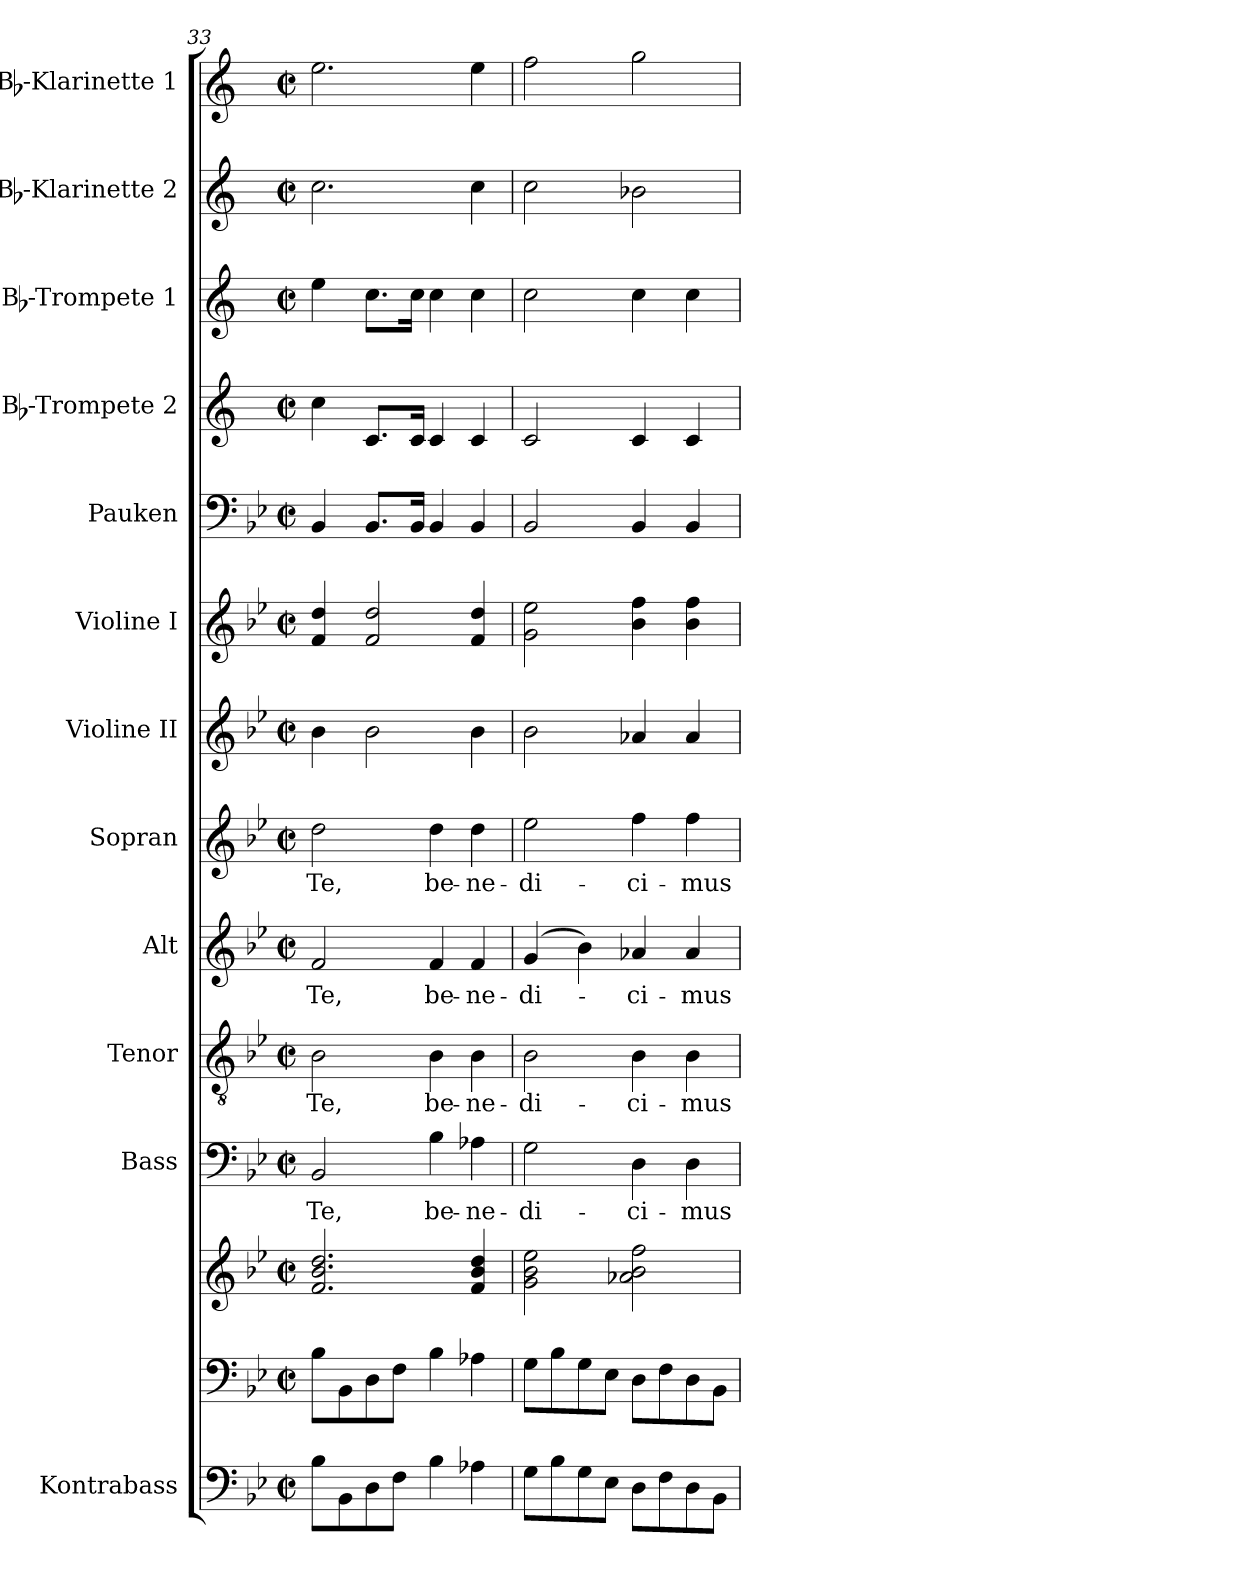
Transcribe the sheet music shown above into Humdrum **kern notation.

**kern	**kern	**kern	**kern	**text	**kern	**text	**kern	**text	**kern	**text	**kern	**kern	**kern	**kern	**kern	**kern	**kern
*part13	*part12	*part12	*part11	*part11	*part10	*part10	*part9	*part9	*part8	*part8	*part7	*part6	*part5	*part4	*part3	*part2	*part1
*staff14	*staff13	*staff12	*staff11	*staff11	*staff10	*staff10	*staff9	*staff9	*staff8	*staff8	*staff7	*staff6	*staff5	*staff4	*staff3	*staff2	*staff1
*I"Kontrabass	*	*	*I"Bass	*	*I"Tenor	*	*I"Alt	*	*I"Sopran	*	*I"Violine II	*I"Violine I	*I"Pauken	*I"Bb-Trompete 2	*I"Bb-Trompete 1	*I"Bb-Klarinette 2	*I"Bb-Klarinette 1
*I'Kb.	*	*	*I'B.	*	*I'T.	*	*I'A.	*	*I'S.	*	*I'Vl. II	*I'Vl. I	*I'Pk.	*I'Bb Trp. 2	*I'Bb Trp. 1	*I'Bb Kl. 2	*I'Bb Kl. 1
*clefF4	*clefF4	*clefG2	*clefF4	*	*clefGv2	*	*clefG2	*	*clefG2	*	*clefG2	*clefG2	*clefF4	*clefG2	*clefG2	*clefG2	*clefG2
*ITrd7c12	*	*	*	*	*	*	*	*	*	*	*	*	*	*ITrd1c2	*ITrd1c2	*ITrd1c2	*ITrd1c2
*k[b-e-]	*k[b-e-]	*k[b-e-]	*k[b-e-]	*	*k[b-e-]	*	*k[b-e-]	*	*k[b-e-]	*	*k[b-e-]	*k[b-e-]	*k[b-e-]	*k[b-e-]	*k[b-e-]	*k[b-e-]	*k[b-e-]
*B-:	*B-:	*B-:	*B-:	*	*B-:	*	*B-:	*	*B-:	*	*B-:	*B-:	*B-:	*B-:	*B-:	*B-:	*B-:
*M2/2	*M2/2	*M2/2	*M2/2	*	*M2/2	*	*M2/2	*	*M2/2	*	*M2/2	*M2/2	*M2/2	*M2/2	*M2/2	*M2/2	*M2/2
*met(c|)	*met(c|)	*met(c|)	*met(c|)	*	*met(c|)	*	*met(c|)	*	*met(c|)	*	*met(c|)	*met(c|)	*met(c|)	*met(c|)	*met(c|)	*met(c|)	*met(c|)
=33	=33	=33	=33	=33	=33	=33	=33	=33	=33	=33	=33	=33	=33	=33	=33	=33	=33
!	!	!	!	!LO:LY:b	!	!LO:LY:b	!	!LO:LY:b	!	!LO:LY:b	!	!	!	!	!	!	!
8BB-\L	8B-\L	2.f/ 2.b-/ 2.dd/	2BB-/	Te,	2B-\	Te,	2f/	Te,	2dd\	Te,	4b-\	4f/ 4dd/	4BB-/	4b-\	4dd\	2.b-\	2.dd\
8BBB-\	8BB-\	.	.	.	.	.	.	.	.	.	.	.	.	.	.	.	.
8DD\	8D\	.	.	.	.	.	.	.	.	.	2b-\	2f/ 2dd/	8.BB-/L	8.B-/L	8.b-\L	.	.
8FF\J	8F\J	.	.	.	.	.	.	.	.	.	.	.	.	.	.	.	.
.	.	.	.	.	.	.	.	.	.	.	.	.	16BB-/Jk	16B-/Jk	16b-\Jk	.	.
!	!	!	!	!LO:LY:b	!	!LO:LY:b	!	!LO:LY:b	!	!LO:LY:b	!	!	!	!	!	!	!
4BB-\	4B-\	.	4B-\	be-	4B-\	be-	4f/	be-	4dd\	be-	.	.	4BB-/	4B-/	4b-\	.	.
!	!	!	!	!LO:LY:b	!	!LO:LY:b	!	!LO:LY:b	!	!LO:LY:b	!	!	!	!	!	!	!
4AA-X\	4A-X\	4f/ 4b-/ 4dd/	4A-X\	-ne-	4B-\	-ne-	4f/	-ne-	4dd\	-ne-	4b-\	4f/ 4dd/	4BB-/	4B-/	4b-\	4b-\	4dd\
=34	=34	=34	=34	=34	=34	=34	=34	=34	=34	=34	=34	=34	=34	=34	=34	=34	=34
!	!	!	!	!LO:LY:b	!	!LO:LY:b	!	!LO:LY:b	!	!LO:LY:b	!	!	!	!	!	!	!
8GG\L	8G\L	2g\ 2b-\ 2ee-\	2G\	-di-	2B-\	-di-	(4g/	-di-	2ee-\	-di-	2b-\	2g\ 2ee-\	2BB-/	2B-/	2b-\	2b-\	2ee-\
8BB-\	8B-\	.	.	.	.	.	.	.	.	.	.	.	.	.	.	.	.
8GG\	8G\	.	.	.	.	.	4b-\)	.	.	.	.	.	.	.	.	.	.
8EE-\J	8E-\J	.	.	.	.	.	.	.	.	.	.	.	.	.	.	.	.
!	!	!	!	!LO:LY:b	!	!LO:LY:b	!	!LO:LY:b	!	!LO:LY:b	!	!	!	!	!	!	!
8DD\L	8D\L	2a-X\ 2b-\ 2ff\	4D\	-ci-	4B-\	-ci-	4a-X/	-ci-	4ff\	-ci-	4a-X/	4b-\ 4ff\	4BB-/	4B-/	4b-\	2a-X\	2ff\
8FF\	8F\	.	.	.	.	.	.	.	.	.	.	.	.	.	.	.	.
!	!	!	!	!LO:LY:b	!	!LO:LY:b	!	!LO:LY:b	!	!LO:LY:b	!	!	!	!	!	!	!
8DD\	8D\	.	4D\	-mus	4B-\	-mus	4a-/	-mus	4ff\	-mus	4a-/	4b-\ 4ff\	4BB-/	4B-/	4b-\	.	.
8BBB-\J	8BB-\J	.	.	.	.	.	.	.	.	.	.	.	.	.	.	.	.
=	=	=	=	=	=	=	=	=	=	=	=	=	=	=	=	=	=
*-	*-	*-	*-	*-	*-	*-	*-	*-	*-	*-	*-	*-	*-	*-	*-	*-	*-
